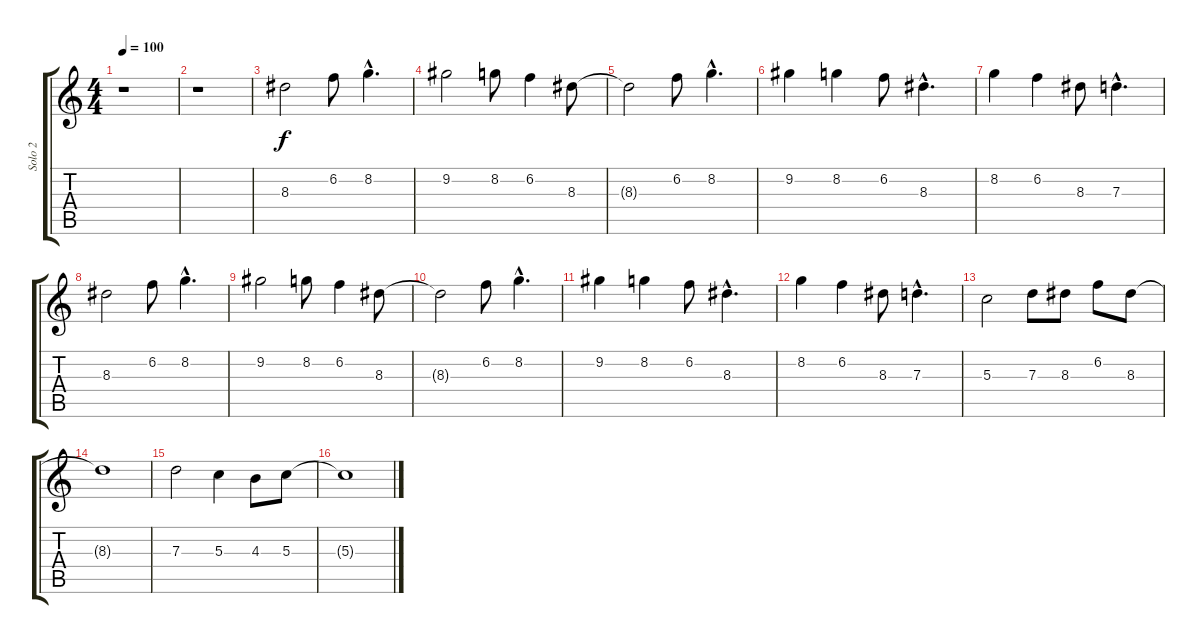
\track ("Solo 2" "Solo 2") {instrument distortionguitar}
\staff {score tabs}
\tuning (E4 B3 G3 D3 A2 E2) {hide}
\ts (4 4)
\tempo 100
\clef g2
\ks c
r.1{dy f} |
r.1 |
8.3.2 6.2.8 8.2{hac}.4{d} |
9.2.2 8.2.8 6.2.4 8.3.8 |
8.3{t}.2 6.2.8 8.2{hac}.4{d} |
9.2.4 8.2.4 6.2.8 8.3{hac}.4{d} |
8.2.4 6.2.4 8.3.8 7.3{hac}.4{d} |
8.3.2 6.2.8 8.2{hac}.4{d} |
9.2.2 8.2.8 6.2.4 8.3.8 |
8.3{t}.2 6.2.8 8.2{hac}.4{d} |
9.2.4 8.2.4 6.2.8 8.3{hac}.4{d} |
8.2.4 6.2.4 8.3.8 7.3{hac}.4{d} |
5.3.2 7.3.8 8.3.8 6.2.8 8.3.8 |
8.3{t}.1 |
7.3.2 5.3.4 4.3.8 5.3.8 |
5.3{t}.1
